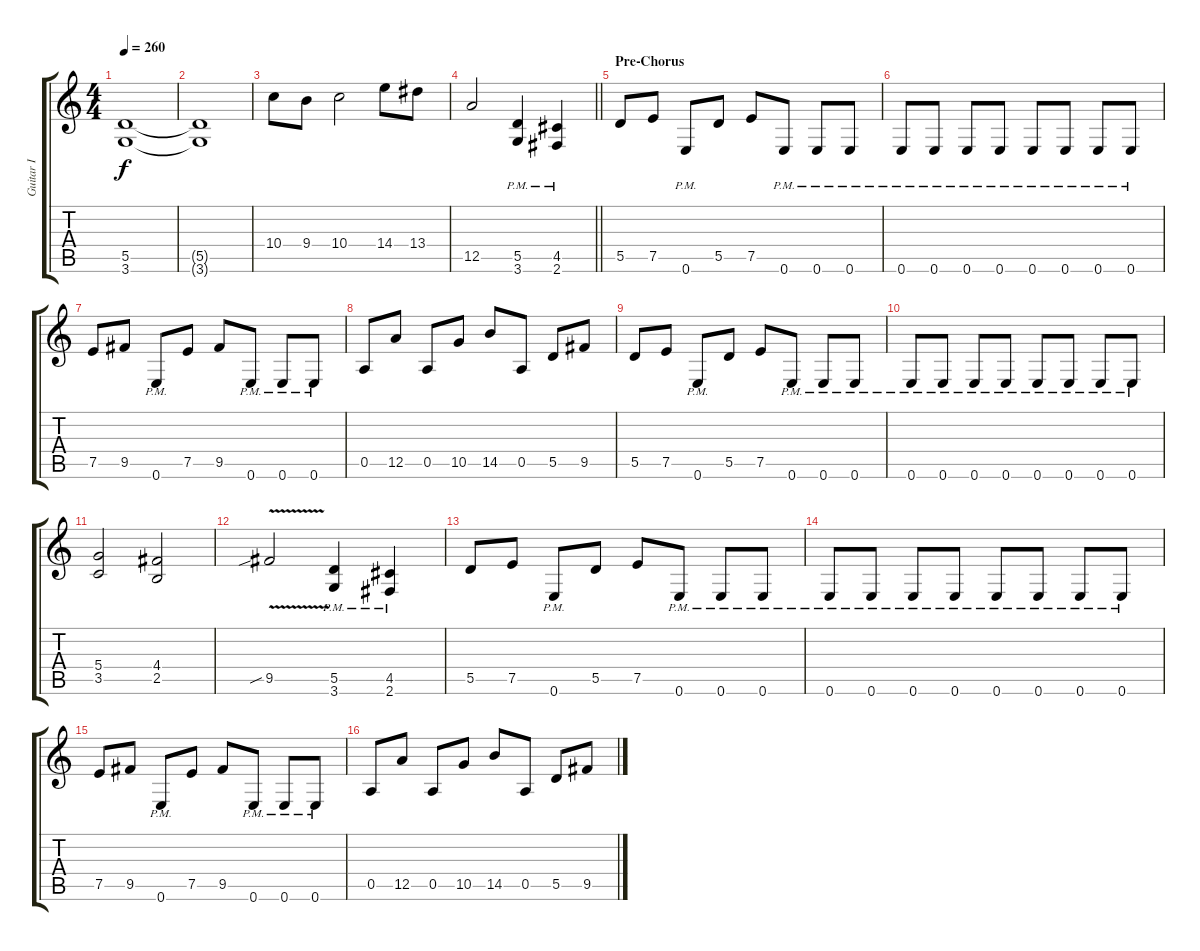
\track ("Guitar I" "Guitar I") {instrument distortionguitar}
\staff {score tabs}
\tuning (E4 B3 G3 D3 A2 E2) {hide}
\ts (4 4)
\tempo 260
\clef g2
\ks c
(5.5 3.6).1{dy f} |
(5.5{t} 3.6{t}).1 |
10.4.8 9.4.8 10.4.2 14.4.8 13.4.8 |
\barLineRight lightlight
12.5.2 (5.5{pm} 3.6{pm}).4 (4.5{pm} 2.6{pm}).4 |
\section ("" "Pre-Chorus")
5.5.8 7.5.8 0.6{pm}.8 5.5.8 7.5.8 0.6{pm}.8 0.6{pm}.8 0.6{pm}.8 |
0.6{pm}.8 0.6{pm}.8 0.6{pm}.8 0.6{pm}.8 0.6{pm}.8 0.6{pm}.8 0.6{pm}.8 0.6{pm}.8 |
7.5.8 9.5.8 0.6{pm}.8 7.5.8 9.5.8 0.6{pm}.8 0.6{pm}.8 0.6{pm}.8 |
0.5.8 12.5.8 0.5.8 10.5.8 14.5.8 0.5.8 5.5.8 9.5.8 |
5.5.8 7.5.8 0.6{pm}.8 5.5.8 7.5.8 0.6{pm}.8 0.6{pm}.8 0.6{pm}.8 |
0.6{pm}.8 0.6{pm}.8 0.6{pm}.8 0.6{pm}.8 0.6{pm}.8 0.6{pm}.8 0.6{pm}.8 0.6{pm}.8 |
(5.4 3.5).2 (4.4 2.5).2 |
9.5{v sib}.2 (5.5{pm} 3.6{pm}).4 (4.5{pm} 2.6{pm}).4 |
5.5.8 7.5.8 0.6{pm}.8 5.5.8 7.5.8 0.6{pm}.8 0.6{pm}.8 0.6{pm}.8 |
0.6{pm}.8 0.6{pm}.8 0.6{pm}.8 0.6{pm}.8 0.6{pm}.8 0.6{pm}.8 0.6{pm}.8 0.6{pm}.8 |
7.5.8 9.5.8 0.6{pm}.8 7.5.8 9.5.8 0.6{pm}.8 0.6{pm}.8 0.6{pm}.8 |
0.5.8 12.5.8 0.5.8 10.5.8 14.5.8 0.5.8 5.5.8 9.5.8
